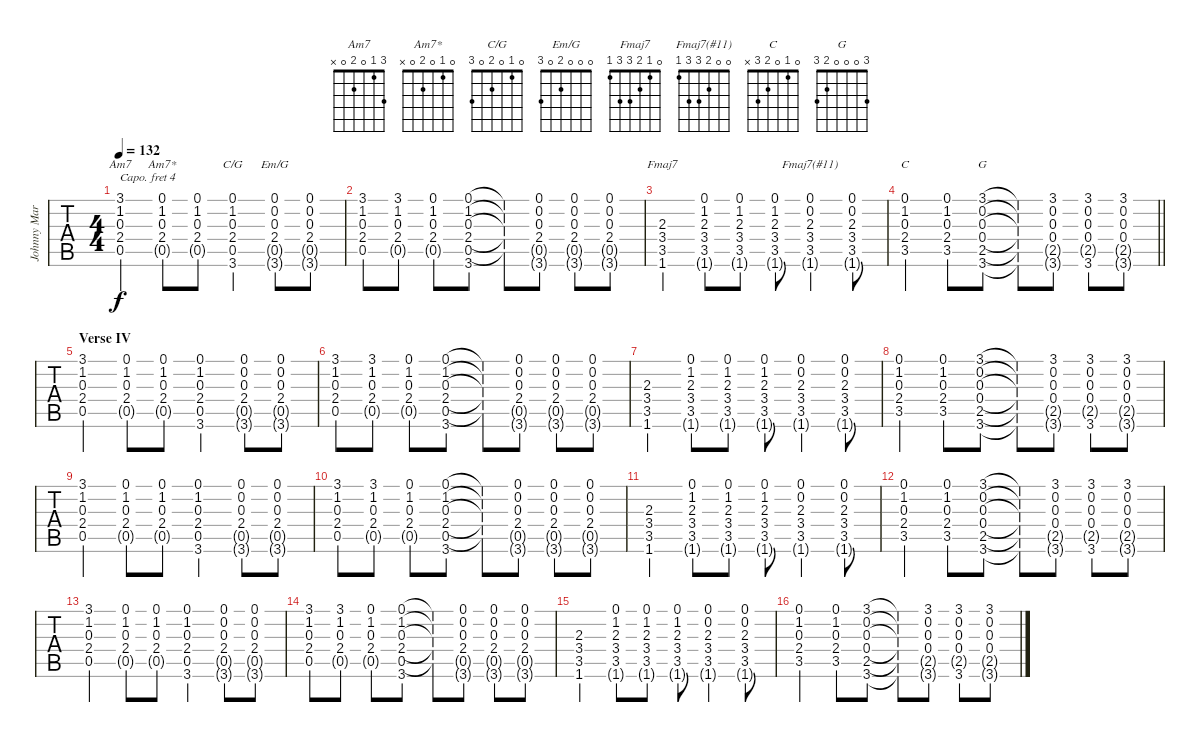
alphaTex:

\track ("Johnny Marr's rhythm guitar" "Johnny Mar") {instrument electricguitarclean}
\staff {tabs}
\capo 4
\tuning (E4 B3 G3 D3 A2 E2) {hide}
\chord ("Am7" 3 1 0 2 0 x)
\chord ("Am7*" 0 1 0 2 0 x)
\chord ("C/G" 0 1 0 2 0 3)
\chord ("Em/G" 0 0 0 2 0 3)
\chord ("Fmaj7" 0 1 2 3 3 1)
\chord ("Fmaj7(#11)" 0 0 2 3 3 1)
\chord ("C" 0 1 0 2 3 x)
\chord ("G" 3 0 0 0 2 3)
\ts (4 4)
\tempo 132
\clef g2
\ks e
(3.1 1.2 0.3 2.4 0.5).4{ch "Am7" dy f} (0.1 1.2 0.3 2.4 0.5{g}).8{ch "Am7*"} (0.1 1.2 0.3 2.4 0.5{g}).8 (0.1 1.2 0.3 2.4 0.5 3.6).4{ch "C/G"} (0.1 0.2 0.3 2.4 0.5{g} 3.6{g}).8{ch "Em/G"} (0.1 0.2 0.3 2.4 0.5{g} 3.6{g}).8 |
(3.1 1.2 0.3 2.4 0.5).8 (3.1 1.2 0.3 2.4 0.5{g}).8 (0.1 1.2 0.3 2.4 0.5{g}).8 (0.1 1.2 0.3 2.4 0.5 3.6).8 (0.1{t} 1.2{t} 0.3{t} 2.4{t} 0.5{t}).8 (0.1 0.2 0.3 2.4 0.5{g} 3.6{g}).8 (0.1 0.2 0.3 2.4 0.5{g} 3.6{g}).8 (0.1 0.2 0.3 2.4 0.5{g} 3.6{g}).8 |
(2.3 3.4 3.5 1.6).4{ch "Fmaj7"} (0.1 1.2 2.3 3.4 3.5 1.6{g}).8 (0.1 1.2 2.3 3.4 3.5 1.6{g}).8 (0.1 1.2 2.3 3.4 3.5 1.6{g}).8 (0.1 0.2 2.3 3.4 3.5 1.6{g}).4{ch "Fmaj7(#11)"} (0.1 0.2 2.3 3.4 3.5 1.6{g}).8 |
\barLineRight lightlight
(0.1 1.2 0.3 2.4 3.5).4{ch "C"} (0.1 1.2 0.3 2.4 3.5).8 (3.1 0.2 0.3 0.4 2.5 3.6).8{ch "G"} (3.1{t} 0.2{t} 0.3{t} 0.4{t} 2.5{t} 3.6{t}).8 (3.1 0.2 0.3 0.4 2.5{g} 3.6{g}).8 (3.1 0.2 0.3 0.4 2.5{g} 3.6).8 (3.1 0.2 0.3 0.4 2.5{g} 3.6{g}).8 |
\section ("" "Verse IV")
(3.1 1.2 0.3 2.4 0.5).4 (0.1 1.2 0.3 2.4 0.5{g}).8 (0.1 1.2 0.3 2.4 0.5{g}).8 (0.1 1.2 0.3 2.4 0.5 3.6).4 (0.1 0.2 0.3 2.4 0.5{g} 3.6{g}).8 (0.1 0.2 0.3 2.4 0.5{g} 3.6{g}).8 |
(3.1 1.2 0.3 2.4 0.5).8 (3.1 1.2 0.3 2.4 0.5{g}).8 (0.1 1.2 0.3 2.4 0.5{g}).8 (0.1 1.2 0.3 2.4 0.5 3.6).8 (0.1{t} 1.2{t} 0.3{t} 2.4{t} 0.5{t}).8 (0.1 0.2 0.3 2.4 0.5{g} 3.6{g}).8 (0.1 0.2 0.3 2.4 0.5{g} 3.6{g}).8 (0.1 0.2 0.3 2.4 0.5{g} 3.6{g}).8 |
(2.3 3.4 3.5 1.6).4 (0.1 1.2 2.3 3.4 3.5 1.6{g}).8 (0.1 1.2 2.3 3.4 3.5 1.6{g}).8 (0.1 1.2 2.3 3.4 3.5 1.6{g}).8 (0.1 0.2 2.3 3.4 3.5 1.6{g}).4 (0.1 0.2 2.3 3.4 3.5 1.6{g}).8 |
(0.1 1.2 0.3 2.4 3.5).4 (0.1 1.2 0.3 2.4 3.5).8 (3.1 0.2 0.3 0.4 2.5 3.6).8 (3.1{t} 0.2{t} 0.3{t} 0.4{t} 2.5{t} 3.6{t}).8 (3.1 0.2 0.3 0.4 2.5{g} 3.6{g}).8 (3.1 0.2 0.3 0.4 2.5{g} 3.6).8 (3.1 0.2 0.3 0.4 2.5{g} 3.6{g}).8 |
(3.1 1.2 0.3 2.4 0.5).4 (0.1 1.2 0.3 2.4 0.5{g}).8 (0.1 1.2 0.3 2.4 0.5{g}).8 (0.1 1.2 0.3 2.4 0.5 3.6).4 (0.1 0.2 0.3 2.4 0.5{g} 3.6{g}).8 (0.1 0.2 0.3 2.4 0.5{g} 3.6{g}).8 |
(3.1 1.2 0.3 2.4 0.5).8 (3.1 1.2 0.3 2.4 0.5{g}).8 (0.1 1.2 0.3 2.4 0.5{g}).8 (0.1 1.2 0.3 2.4 0.5 3.6).8 (0.1{t} 1.2{t} 0.3{t} 2.4{t} 0.5{t}).8 (0.1 0.2 0.3 2.4 0.5{g} 3.6{g}).8 (0.1 0.2 0.3 2.4 0.5{g} 3.6{g}).8 (0.1 0.2 0.3 2.4 0.5{g} 3.6{g}).8 |
(2.3 3.4 3.5 1.6).4 (0.1 1.2 2.3 3.4 3.5 1.6{g}).8 (0.1 1.2 2.3 3.4 3.5 1.6{g}).8 (0.1 1.2 2.3 3.4 3.5 1.6{g}).8 (0.1 0.2 2.3 3.4 3.5 1.6{g}).4 (0.1 0.2 2.3 3.4 3.5 1.6{g}).8 |
(0.1 1.2 0.3 2.4 3.5).4 (0.1 1.2 0.3 2.4 3.5).8 (3.1 0.2 0.3 0.4 2.5 3.6).8 (3.1{t} 0.2{t} 0.3{t} 0.4{t} 2.5{t} 3.6{t}).8 (3.1 0.2 0.3 0.4 2.5{g} 3.6{g}).8 (3.1 0.2 0.3 0.4 2.5{g} 3.6).8 (3.1 0.2 0.3 0.4 2.5{g} 3.6{g}).8 |
(3.1 1.2 0.3 2.4 0.5).4 (0.1 1.2 0.3 2.4 0.5{g}).8 (0.1 1.2 0.3 2.4 0.5{g}).8 (0.1 1.2 0.3 2.4 0.5 3.6).4 (0.1 0.2 0.3 2.4 0.5{g} 3.6{g}).8 (0.1 0.2 0.3 2.4 0.5{g} 3.6{g}).8 |
(3.1 1.2 0.3 2.4 0.5).8 (3.1 1.2 0.3 2.4 0.5{g}).8 (0.1 1.2 0.3 2.4 0.5{g}).8 (0.1 1.2 0.3 2.4 0.5 3.6).8 (0.1{t} 1.2{t} 0.3{t} 2.4{t} 0.5{t}).8 (0.1 0.2 0.3 2.4 0.5{g} 3.6{g}).8 (0.1 0.2 0.3 2.4 0.5{g} 3.6{g}).8 (0.1 0.2 0.3 2.4 0.5{g} 3.6{g}).8 |
(2.3 3.4 3.5 1.6).4 (0.1 1.2 2.3 3.4 3.5 1.6{g}).8 (0.1 1.2 2.3 3.4 3.5 1.6{g}).8 (0.1 1.2 2.3 3.4 3.5 1.6{g}).8 (0.1 0.2 2.3 3.4 3.5 1.6{g}).4 (0.1 0.2 2.3 3.4 3.5 1.6{g}).8 |
(0.1 1.2 0.3 2.4 3.5).4 (0.1 1.2 0.3 2.4 3.5).8 (3.1 0.2 0.3 0.4 2.5 3.6).8 (3.1{t} 0.2{t} 0.3{t} 0.4{t} 2.5{t} 3.6{t}).8 (3.1 0.2 0.3 0.4 2.5{g} 3.6{g}).8 (3.1 0.2 0.3 0.4 2.5{g} 3.6).8 (3.1 0.2 0.3 0.4 2.5{g} 3.6{g}).8
